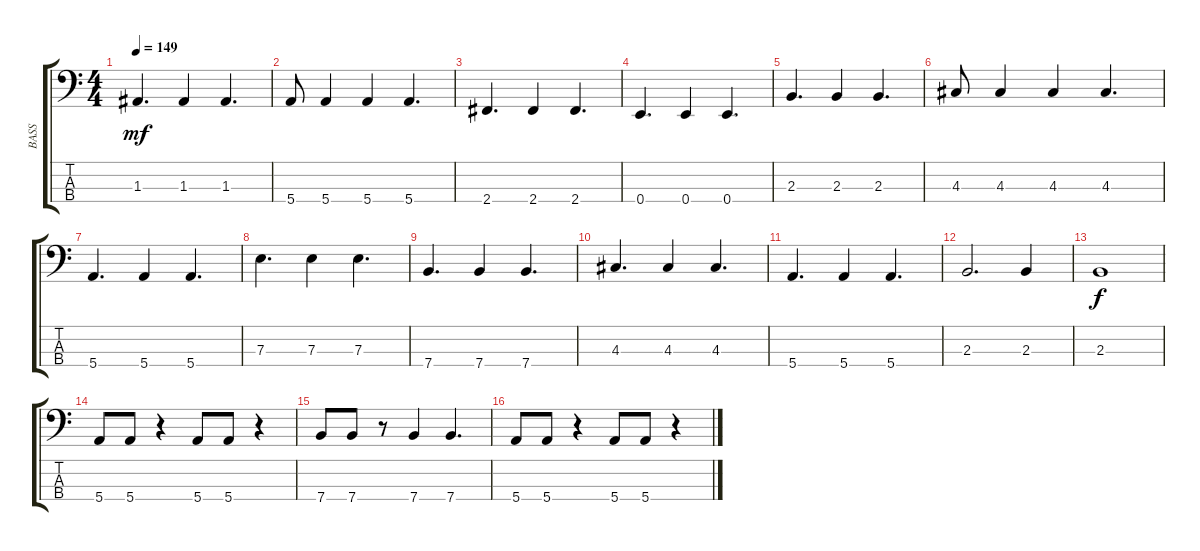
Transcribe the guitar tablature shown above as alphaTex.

\track ("BASS" "BASS") {instrument electricbasspick}
\staff {score tabs}
\tuning (G2 D2 A1 E1) {hide}
\ts (4 4)
\tempo 149
\clef f4
\ks c
1.3.4{d dy mf} 1.3.4 1.3.4{d} |
5.4.8 5.4.4 5.4.4 5.4.4{d} |
2.4.4{d} 2.4.4 2.4.4{d} |
0.4.4{d} 0.4.4 0.4.4{d} |
2.3.4{d} 2.3.4 2.3.4{d} |
4.3.8 4.3.4 4.3.4 4.3.4{d} |
5.4.4{d} 5.4.4 5.4.4{d} |
7.3.4{d} 7.3.4 7.3.4{d} |
7.4.4{d} 7.4.4 7.4.4{d} |
4.3.4{d} 4.3.4 4.3.4{d} |
5.4.4{d} 5.4.4 5.4.4{d} |
2.3.2{d} 2.3.4 |
2.3.1{dy f} |
5.4.8 5.4.8 r.4 5.4.8 5.4.8 r.4 |
7.4.8 7.4.8 r.8 7.4.4 7.4.4{d} |
5.4.8 5.4.8 r.4 5.4.8 5.4.8 r.4
